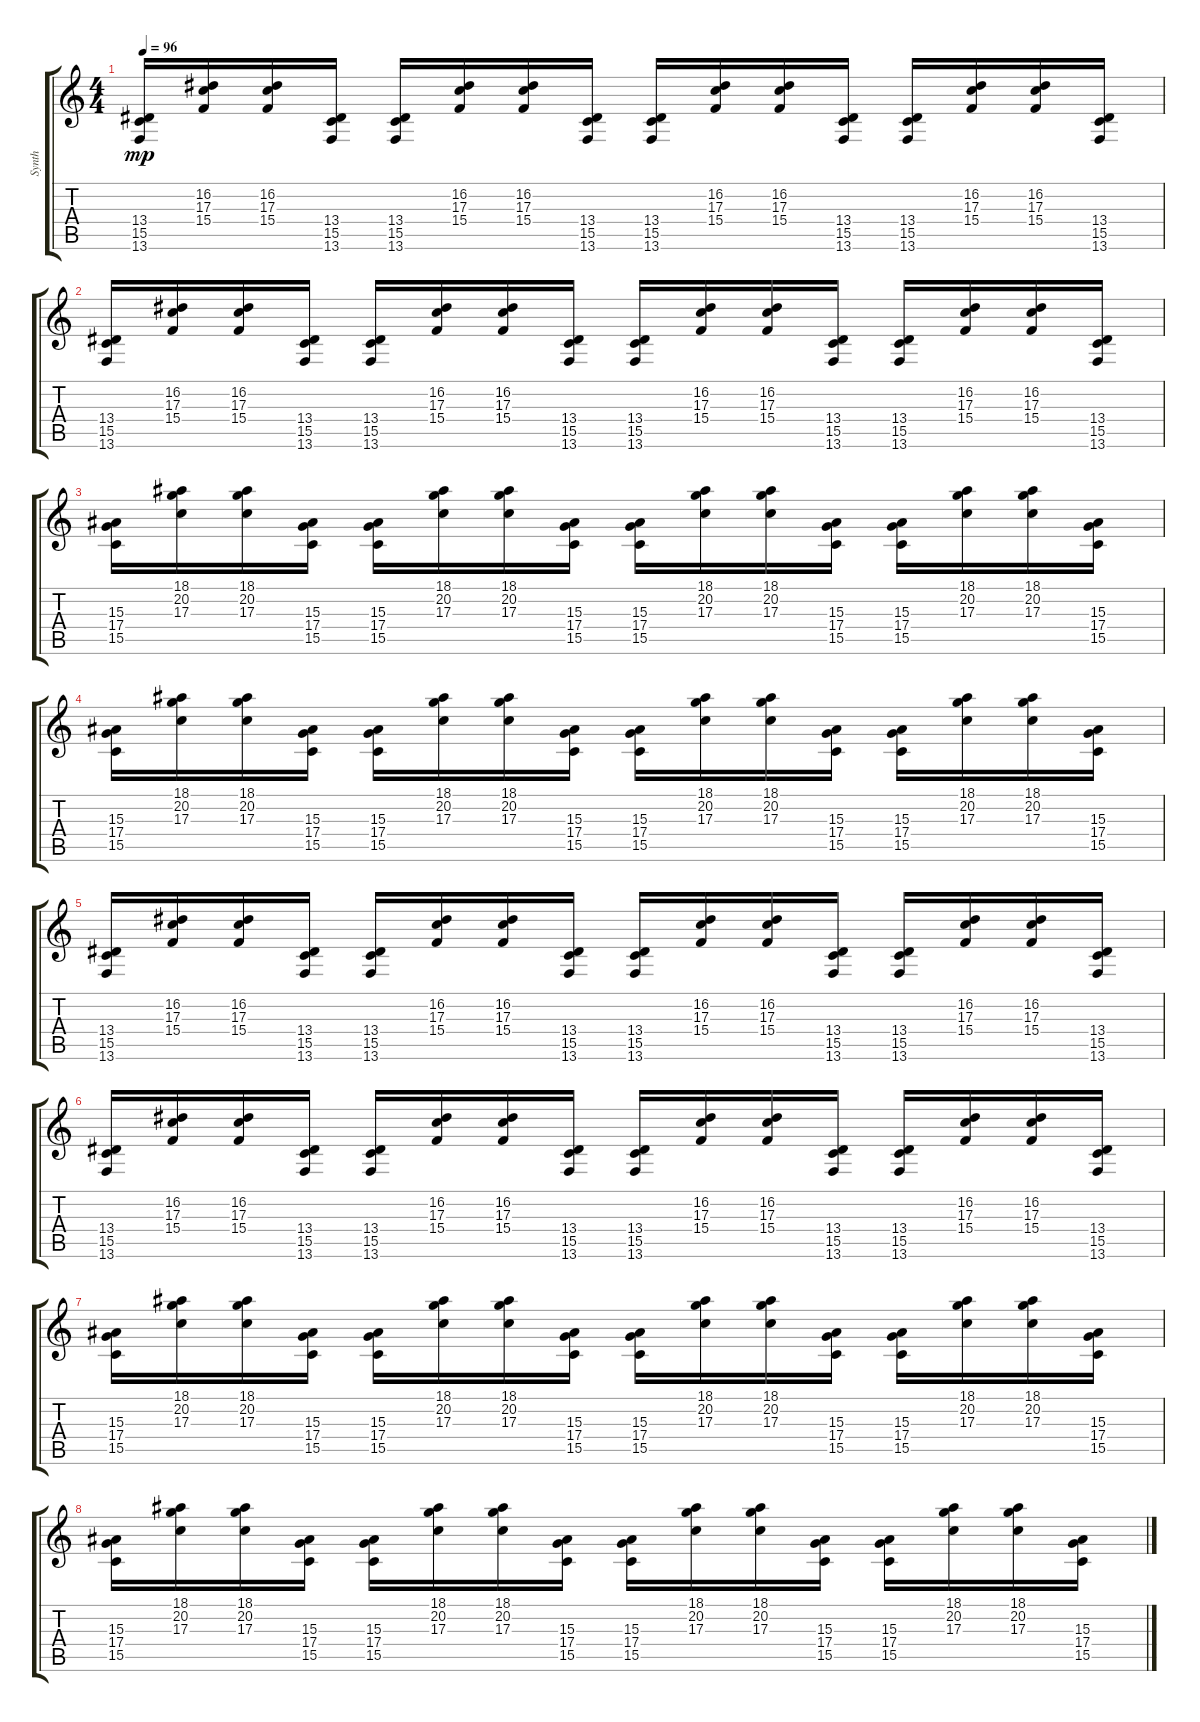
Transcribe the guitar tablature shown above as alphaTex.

\track ("Synth" "Synth") {instrument electricpiano1}
\staff {score tabs}
\tuning (E4 B3 G3 D3 A2 E2) {hide}
\ts (4 4)
\tempo 96
\clef g2
\ks c
(13.4 15.5 13.6).16{dy mp balance 4} (16.2 17.3 15.4).16{balance 5} (16.2 17.3 15.4).16{balance 5} (13.4 15.5 13.6).16{balance 5} (13.4 15.5 13.6).16{balance 5} (16.2 17.3 15.4).16{balance 5} (16.2 17.3 15.4).16{balance 5} (13.4 15.5 13.6).16{balance 5} (13.4 15.5 13.6).16{balance 5} (16.2 17.3 15.4).16{balance 5} (16.2 17.3 15.4).16{balance 5} (13.4 15.5 13.6).16{balance 5} (13.4 15.5 13.6).16{balance 5} (16.2 17.3 15.4).16{balance 6} (16.2 17.3 15.4).16{balance 6} (13.4 15.5 13.6).16{balance 6} |
(13.4 15.5 13.6).16{balance 6} (16.2 17.3 15.4).16{balance 6} (16.2 17.3 15.4).16{balance 6} (13.4 15.5 13.6).16{balance 6} (13.4 15.5 13.6).16{balance 6} (16.2 17.3 15.4).16{balance 6} (16.2 17.3 15.4).16{balance 6} (13.4 15.5 13.6).16{balance 6} (13.4 15.5 13.6).16{balance 6} (16.2 17.3 15.4).16{balance 6} (16.2 17.3 15.4).16{balance 6} (13.4 15.5 13.6).16{balance 6} (13.4 15.5 13.6).16{balance 6} (16.2 17.3 15.4).16{balance 7} (16.2 17.3 15.4).16{balance 7} (13.4 15.5 13.6).16{balance 7} |
(15.3 17.4 15.5).16{balance 7} (18.1 20.2 17.3).16{balance 7} (18.1 20.2 17.3).16{balance 7} (15.3 17.4 15.5).16{balance 7} (15.3 17.4 15.5).16{balance 7} (18.1 20.2 17.3).16{balance 7} (18.1 20.2 17.3).16{balance 7} (15.3 17.4 15.5).16{balance 7} (15.3 17.4 15.5).16{balance 7} (18.1 20.2 17.3).16{balance 8} (18.1 20.2 17.3).16{balance 8} (15.3 17.4 15.5).16{balance 8} (15.3 17.4 15.5).16{balance 8} (18.1 20.2 17.3).16{balance 8} (18.1 20.2 17.3).16{balance 8} (15.3 17.4 15.5).16{balance 8} |
(15.3 17.4 15.5).16{balance 8} (18.1 20.2 17.3).16{balance 8} (18.1 20.2 17.3).16{balance 8} (15.3 17.4 15.5).16{balance 8} (15.3 17.4 15.5).16{balance 8} (18.1 20.2 17.3).16{balance 8} (18.1 20.2 17.3).16{balance 8} (15.3 17.4 15.5).16{balance 8} (15.3 17.4 15.5).16{balance 8} (18.1 20.2 17.3).16{balance 9} (18.1 20.2 17.3).16{balance 9} (15.3 17.4 15.5).16{balance 9} (15.3 17.4 15.5).16{balance 9} (18.1 20.2 17.3).16{balance 9} (18.1 20.2 17.3).16{balance 9} (15.3 17.4 15.5).16{balance 9} |
(13.4 15.5 13.6).16{balance 9} (16.2 17.3 15.4).16{balance 9} (16.2 17.3 15.4).16{balance 9} (13.4 15.5 13.6).16{balance 9} (13.4 15.5 13.6).16{balance 9} (16.2 17.3 15.4).16{balance 10} (16.2 17.3 15.4).16{balance 10} (13.4 15.5 13.6).16{balance 10} (13.4 15.5 13.6).16{balance 10} (16.2 17.3 15.4).16{balance 10} (16.2 17.3 15.4).16{balance 10} (13.4 15.5 13.6).16{balance 10} (13.4 15.5 13.6).16{balance 10} (16.2 17.3 15.4).16{balance 10} (16.2 17.3 15.4).16{balance 10} (13.4 15.5 13.6).16{balance 10} |
(13.4 15.5 13.6).16{balance 10} (16.2 17.3 15.4).16{balance 10} (16.2 17.3 15.4).16{balance 10} (13.4 15.5 13.6).16{balance 10} (13.4 15.5 13.6).16{balance 10} (16.2 17.3 15.4).16{balance 11} (16.2 17.3 15.4).16{balance 11} (13.4 15.5 13.6).16{balance 11} (13.4 15.5 13.6).16{balance 11} (16.2 17.3 15.4).16{balance 11} (16.2 17.3 15.4).16{balance 11} (13.4 15.5 13.6).16{balance 11} (13.4 15.5 13.6).16{balance 11} (16.2 17.3 15.4).16{balance 11} (16.2 17.3 15.4).16{balance 11} (13.4 15.5 13.6).16{balance 11} |
(15.3 17.4 15.5).16{balance 11} (18.1 20.2 17.3).16{balance 12} (18.1 20.2 17.3).16{balance 12} (15.3 17.4 15.5).16{balance 12} (15.3 17.4 15.5).16{balance 12} (18.1 20.2 17.3).16{balance 12} (18.1 20.2 17.3).16{balance 12} (15.3 17.4 15.5).16{balance 12} (15.3 17.4 15.5).16{balance 12} (18.1 20.2 17.3).16{balance 12} (18.1 20.2 17.3).16{balance 12} (15.3 17.4 15.5).16{balance 12} (15.3 17.4 15.5).16{balance 12} (18.1 20.2 17.3).16{balance 12} (18.1 20.2 17.3).16{balance 12} (15.3 17.4 15.5).16{balance 11} |
(15.3 17.4 15.5).16{balance 11} (18.1 20.2 17.3).16{balance 11} (18.1 20.2 17.3).16{balance 11} (15.3 17.4 15.5).16{balance 11} (15.3 17.4 15.5).16{balance 11} (18.1 20.2 17.3).16{balance 11} (18.1 20.2 17.3).16{balance 11} (15.3 17.4 15.5).16{balance 11} (15.3 17.4 15.5).16{balance 11} (18.1 20.2 17.3).16{balance 11} (18.1 20.2 17.3).16{balance 11} (15.3 17.4 15.5).16{balance 10} (15.3 17.4 15.5).16{balance 10} (18.1 20.2 17.3).16{balance 10} (18.1 20.2 17.3).16{balance 10} (15.3 17.4 15.5).16{balance 10}
